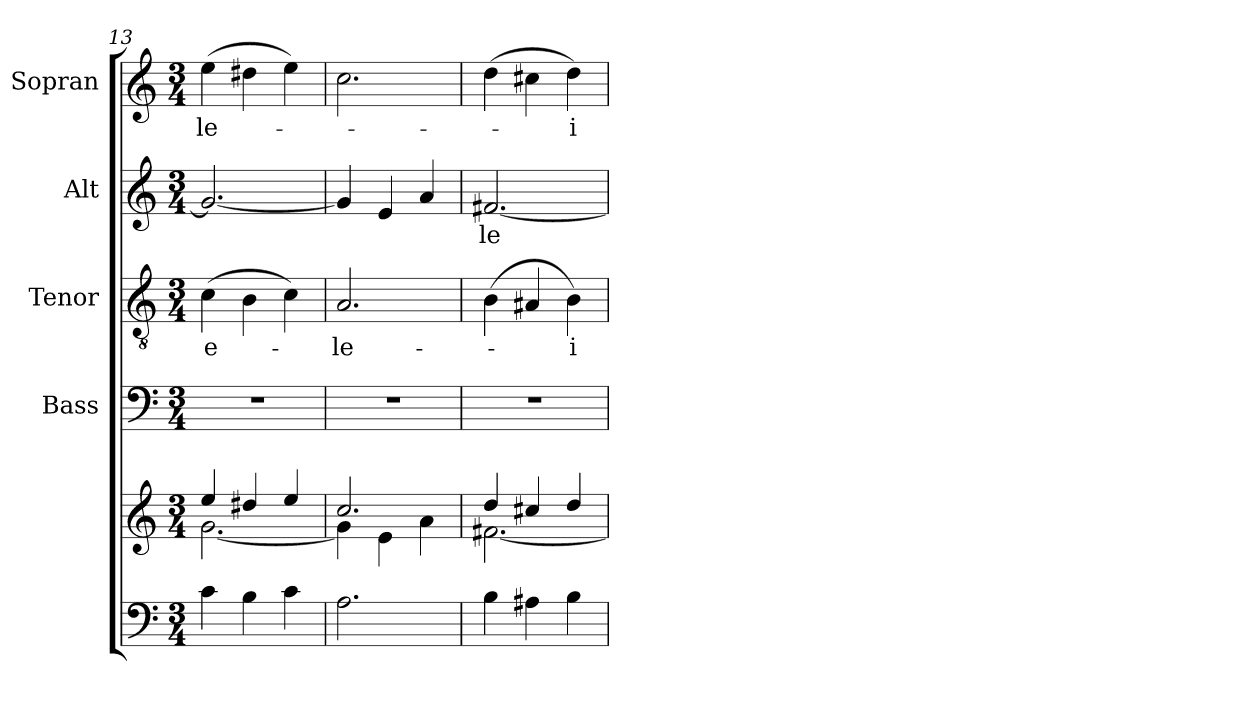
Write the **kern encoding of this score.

**kern	**kern	**kern	**kern	**text	**kern	**text	**kern	**text
*part5	*part5	*part4	*part3	*part3	*part2	*part2	*part1	*part1
*staff6	*staff5	*staff4	*staff3	*staff3	*staff2	*staff2	*staff1	*staff1
*	*	*I"Bass	*I"Tenor	*	*I"Alt	*	*I"Sopran	*
*	*	*I'B.	*I'T.	*	*I'A.	*	*I'S.	*
*clefF4	*clefG2	*clefF4	*clefGv2	*	*clefG2	*	*clefG2	*
*k[]	*k[]	*k[]	*k[]	*	*k[]	*	*k[]	*
*C:	*C:	*C:	*C:	*	*C:	*	*C:	*
*M3/4	*M3/4	*M3/4	*M3/4	*	*M3/4	*	*M3/4	*
=13	=13	=13	=13	=13	=13	=13	=13	=13
*	*^	*	*	*	*	*	*	*
!	!	!	!	!	!LO:LY:b	!	!	!	!LO:LY:b
4c\	4ee/	[<2.g\	2.r	(>4c\	e-	2.g/_	.	(>4ee\	-le-
4B\	4dd#X/	.	.	4B\	.	.	.	4dd#X\	.
4c\	4ee/	.	.	4c\)	.	.	.	4ee\)	.
=14	=14	=14	=14	=14	=14	=14	=14	=14	=14
!	!	!	!	!	!LO:LY:b	!	!	!	!
2.A\	2.cc/	4g\]	2.r	2.A/	-le-	4g/]	.	2.cc\	.
.	.	4e\	.	.	.	4e/	.	.	.
.	.	4a\	.	.	.	4a/	.	.	.
!!LO:PB:g=z
=15	=15	=15	=15	=15	=15	=15	=15	=15	=15
!	!	!	!	!	!	!	!LO:LY:b	!	!
4B\	4dd/	[<2.f#X\	2.r	(>4B\	.	[2.f#X/	-le-	(>4dd\	.
4A#X\	4cc#X/	.	.	4A#X/	.	.	.	4cc#X\	.
!	!	!	!	!	!LO:LY:b	!	!	!	!LO:LY:b
4B\	4dd/	.	.	4B\)	-i-	.	.	4dd\)	-i-
*	*v	*v	*	*	*	*	*	*	*
=	=	=	=	=	=	=	=	=
*-	*-	*-	*-	*-	*-	*-	*-	*-
